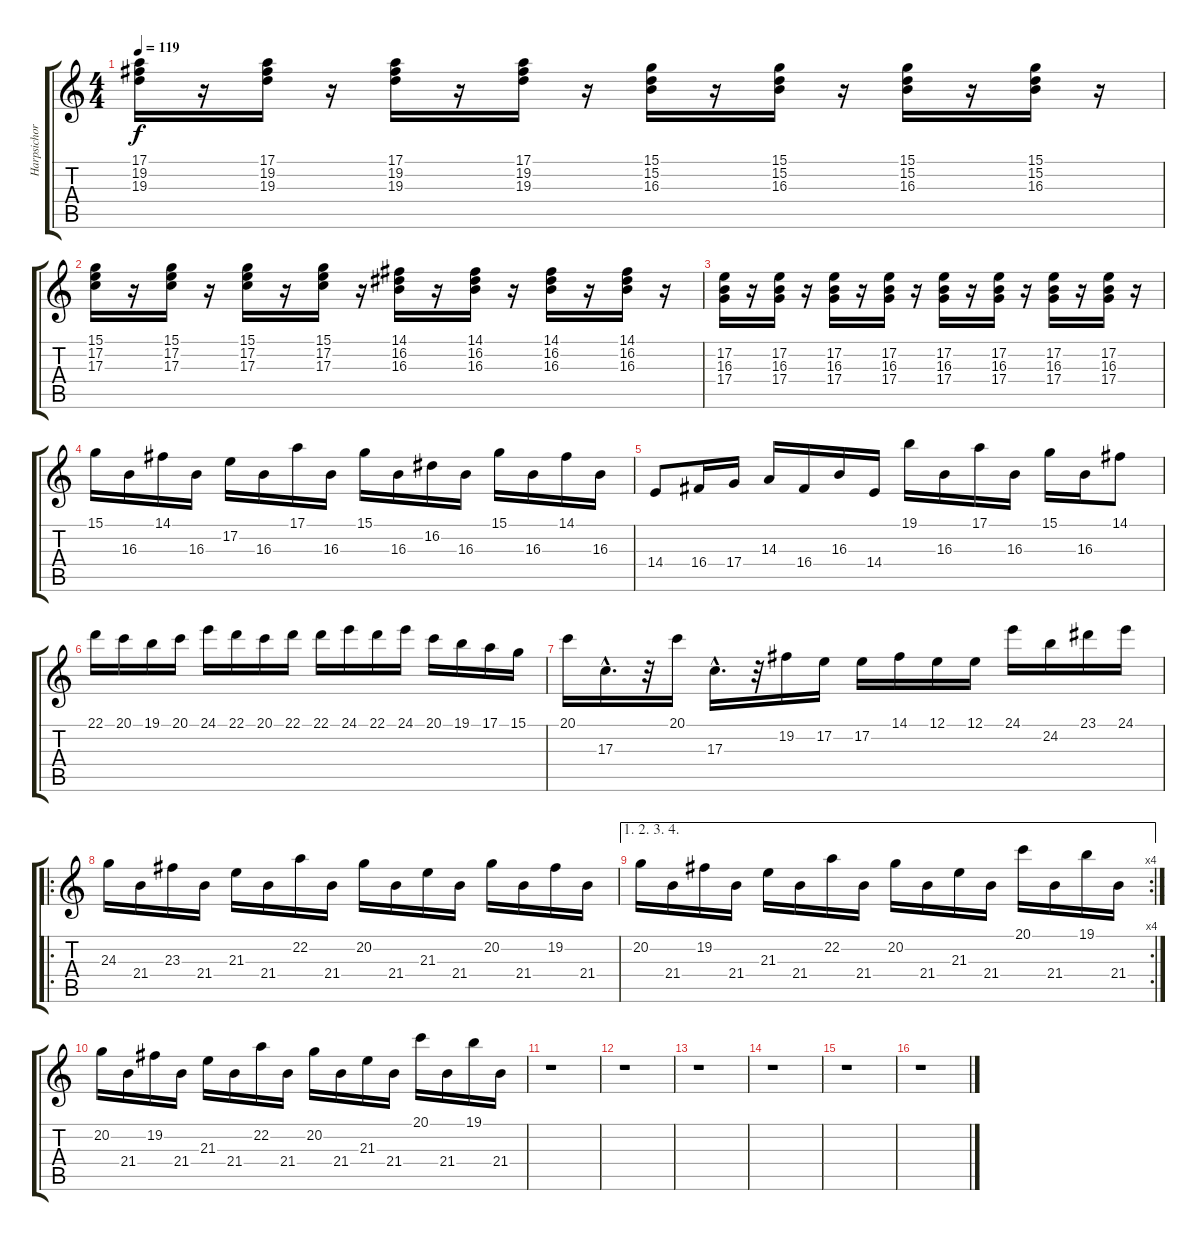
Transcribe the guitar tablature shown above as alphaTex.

\track ("Harpsichord" "Harpsichor") {instrument harpsichord}
\staff {score tabs}
\tuning (E4 B3 G3 D3 A2 E2) {hide}
\ts (4 4)
\tempo 119
\clef g2
\ks c
(17.1 19.2 19.3).16{dy f} r.16 (17.1 19.2 19.3).16 r.16 (17.1 19.2 19.3).16 r.16 (17.1 19.2 19.3).16 r.16 (15.1 15.2 16.3).16 r.16 (15.1 15.2 16.3).16 r.16 (15.1 15.2 16.3).16 r.16 (15.1 15.2 16.3).16 r.16 |
(15.1 17.2 17.3).16 r.16 (15.1 17.2 17.3).16 r.16 (15.1 17.2 17.3).16 r.16 (15.1 17.2 17.3).16 r.16 (14.1 16.2 16.3).16 r.16 (14.1 16.2 16.3).16 r.16 (14.1 16.2 16.3).16 r.16 (14.1 16.2 16.3).16 r.16 |
(17.2 16.3 17.4).16 r.16 (17.2 16.3 17.4).16 r.16 (17.2 16.3 17.4).16 r.16 (17.2 16.3 17.4).16 r.16 (17.2 16.3 17.4).16 r.16 (17.2 16.3 17.4).16 r.16 (17.2 16.3 17.4).16 r.16 (17.2 16.3 17.4).16 r.16 |
15.1.16 16.3.16 14.1.16 16.3.16 17.2.16 16.3.16 17.1.16 16.3.16 15.1.16 16.3.16 16.2.16 16.3.16 15.1.16 16.3.16 14.1.16 16.3.16 |
14.4.8 16.4.16 17.4.16 14.3.16 16.4.16 16.3.16 14.4.16 19.1.16 16.3.16 17.1.16 16.3.16 15.1.16 16.3.16 14.1.8 |
22.1.16 20.1.16 19.1.16 20.1.16 24.1.16 22.1.16 20.1.16 22.1.16 22.1.16 24.1.16 22.1.16 24.1.16 20.1.16 19.1.16 17.1.16 15.1.16 |
20.1.16 17.3{hac}.16{d} r.32 20.1.16 17.3{hac}.16{d} r.32 19.2.16 17.2.16 17.2.16 14.1.16 12.1.16 12.1.16 24.1.16 24.2.16 23.1.16 24.1.16 |
\ro
24.3.16 21.4.16 23.3.16 21.4.16 21.3.16 21.4.16 22.2.16 21.4.16 20.2.16 21.4.16 21.3.16 21.4.16 20.2.16 21.4.16 19.2.16 21.4.16 |
\ae (1 2 3 4)
\rc 4
20.2.16 21.4.16 19.2.16 21.4.16 21.3.16 21.4.16 22.2.16 21.4.16 20.2.16 21.4.16 21.3.16 21.4.16 20.1.16 21.4.16 19.1.16 21.4.16 |
20.2.16 21.4.16 19.2.16 21.4.16 21.3.16 21.4.16 22.2.16 21.4.16 20.2.16 21.4.16 21.3.16 21.4.16 20.1.16 21.4.16 19.1.16 21.4.16 |
r.1 |
r.1 |
r.1 |
r.1 |
r.1 |
r.1
